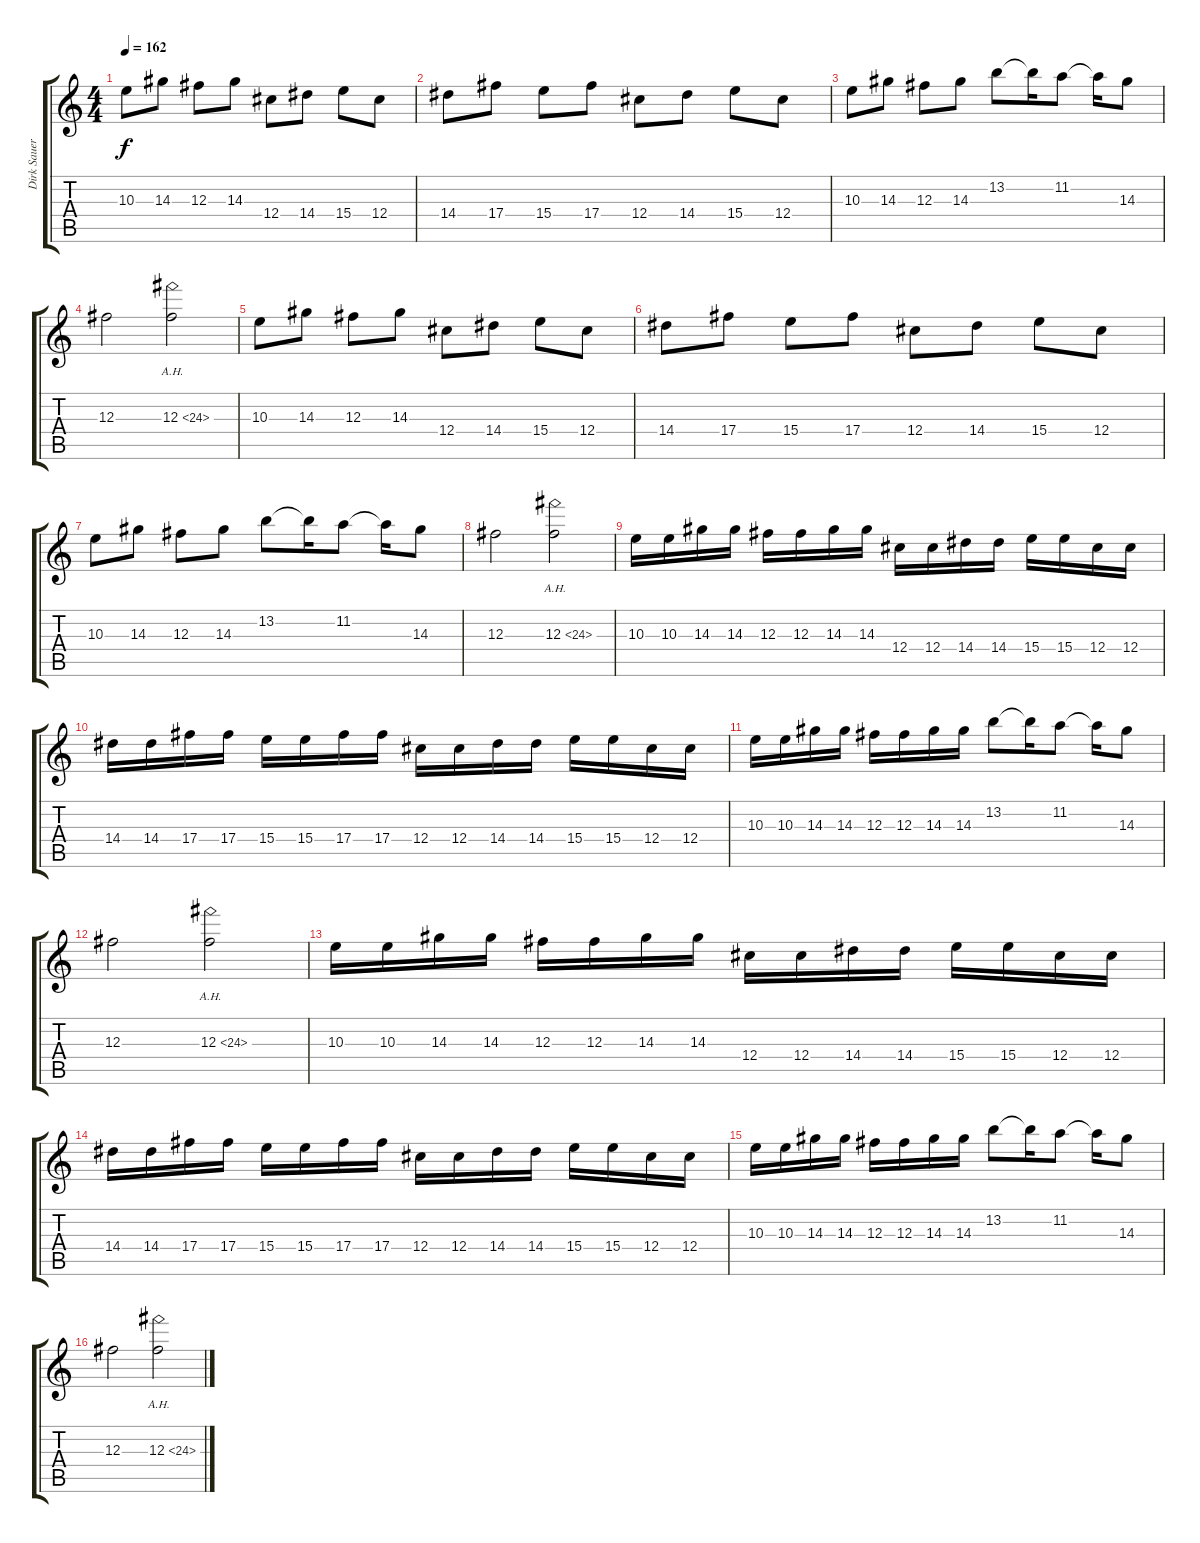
\track ("Dirk Sauer" "Dirk Sauer") {instrument distortionguitar}
\staff {score tabs}
\tuning (Eb4 Bb3 Gb3 Db3 Ab2 Eb2) {hide}
\ts (4 4)
\tempo 162
\clef g2
\ks c
10.3.8{dy f instrument distortionguitar} 14.3.8 12.3.8 14.3.8 12.4.8 14.4.8 15.4.8 12.4.8 |
14.4.8 17.4.8 15.4.8 17.4.8 12.4.8 14.4.8 15.4.8 12.4.8 |
10.3.8 14.3.8 12.3.8 14.3.8 13.2.8 13.2{t}.16 11.2.8 11.2{t}.16 14.3.8 |
12.3.2 12.3{ah 12}.2 |
10.3.8 14.3.8 12.3.8 14.3.8 12.4.8 14.4.8 15.4.8 12.4.8 |
14.4.8 17.4.8 15.4.8 17.4.8 12.4.8 14.4.8 15.4.8 12.4.8 |
10.3.8 14.3.8 12.3.8 14.3.8 13.2.8 13.2{t}.16 11.2.8 11.2{t}.16 14.3.8 |
12.3.2 12.3{ah 12}.2 |
10.3.16 10.3.16 14.3.16 14.3.16 12.3.16 12.3.16 14.3.16 14.3.16 12.4.16 12.4.16 14.4.16 14.4.16 15.4.16 15.4.16 12.4.16 12.4.16 |
14.4.16 14.4.16 17.4.16 17.4.16 15.4.16 15.4.16 17.4.16 17.4.16 12.4.16 12.4.16 14.4.16 14.4.16 15.4.16 15.4.16 12.4.16 12.4.16 |
10.3.16 10.3.16 14.3.16 14.3.16 12.3.16 12.3.16 14.3.16 14.3.16 13.2.8 13.2{t}.16 11.2.8 11.2{t}.16 14.3.8 |
12.3.2 12.3{ah 12}.2 |
10.3.16 10.3.16 14.3.16 14.3.16 12.3.16 12.3.16 14.3.16 14.3.16 12.4.16 12.4.16 14.4.16 14.4.16 15.4.16 15.4.16 12.4.16 12.4.16 |
14.4.16 14.4.16 17.4.16 17.4.16 15.4.16 15.4.16 17.4.16 17.4.16 12.4.16 12.4.16 14.4.16 14.4.16 15.4.16 15.4.16 12.4.16 12.4.16 |
10.3.16 10.3.16 14.3.16 14.3.16 12.3.16 12.3.16 14.3.16 14.3.16 13.2.8 13.2{t}.16 11.2.8 11.2{t}.16 14.3.8 |
12.3.2 12.3{ah 12}.2
